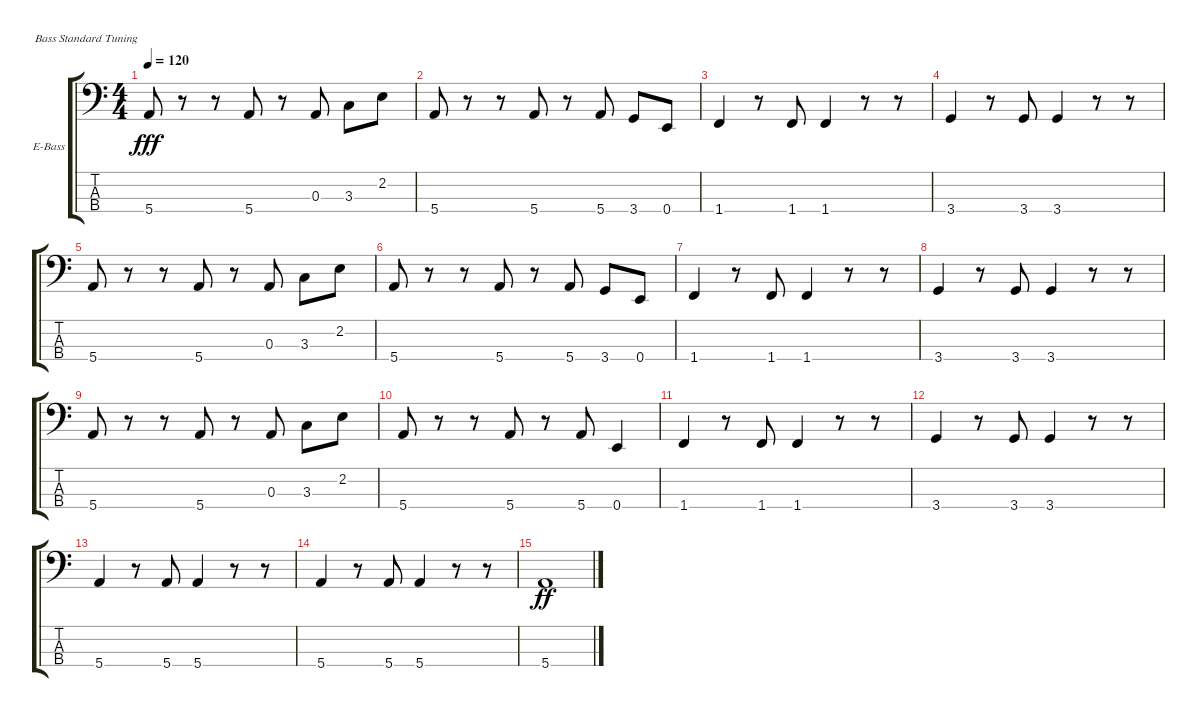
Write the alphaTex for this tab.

\defaultSystemsLayout 4
\bracketExtendMode groupsimilarinstruments
\firstSystemTrackNameOrientation horizontal
\otherSystemsTrackNameOrientation horizontal
\track ("Bass" "E-Bass") {instrument electricbassfinger}
\staff {score tabs}
\tuning (G2 D2 A1 E1)
\ts (4 4)
\tempo 120
\clef f4
\scale
0.333333
\ks c
5.4.8{dy fff} r.8 r.8 5.4.8 r.8 0.3.8 3.3.8 2.2.8 |
\scale
0.333333 5.4.8 r.8 r.8 5.4.8 r.8 5.4.8 3.4.8 0.4.8 |
\scale
0.333333 1.4.4 r.8 1.4.8 1.4.4 r.8 r.8 |
\scale
0.333333 3.4.4 r.8 3.4.8 3.4.4 r.8 r.8 |
\scale
0.333333 5.4.8 r.8 r.8 5.4.8 r.8 0.3.8 3.3.8 2.2.8 |
\scale
0.333333 5.4.8 r.8 r.8 5.4.8 r.8 5.4.8 3.4.8 0.4.8 |
\scale
0.333333 1.4.4 r.8 1.4.8 1.4.4 r.8 r.8 |
\scale
0.333333 3.4.4 r.8 3.4.8 3.4.4 r.8 r.8 |
\scale
0.333333 5.4.8 r.8 r.8 5.4.8 r.8 0.3.8 3.3.8 2.2.8 |
\scale
0.333333 5.4.8 r.8 r.8 5.4.8 r.8 5.4.8 0.4.4 |
\scale
0.333333 1.4.4 r.8 1.4.8 1.4.4 r.8 r.8 |
\scale
0.333333 3.4.4 r.8 3.4.8 3.4.4 r.8 r.8 |
\scale
0.333333 5.4.4 r.8 5.4.8 5.4.4 r.8 r.8 |
\scale
0.333333 5.4.4 r.8 5.4.8 5.4.4 r.8 r.8 |
\scale
0.333333 5.4.1{dy ff} |
\scale
0.333333
